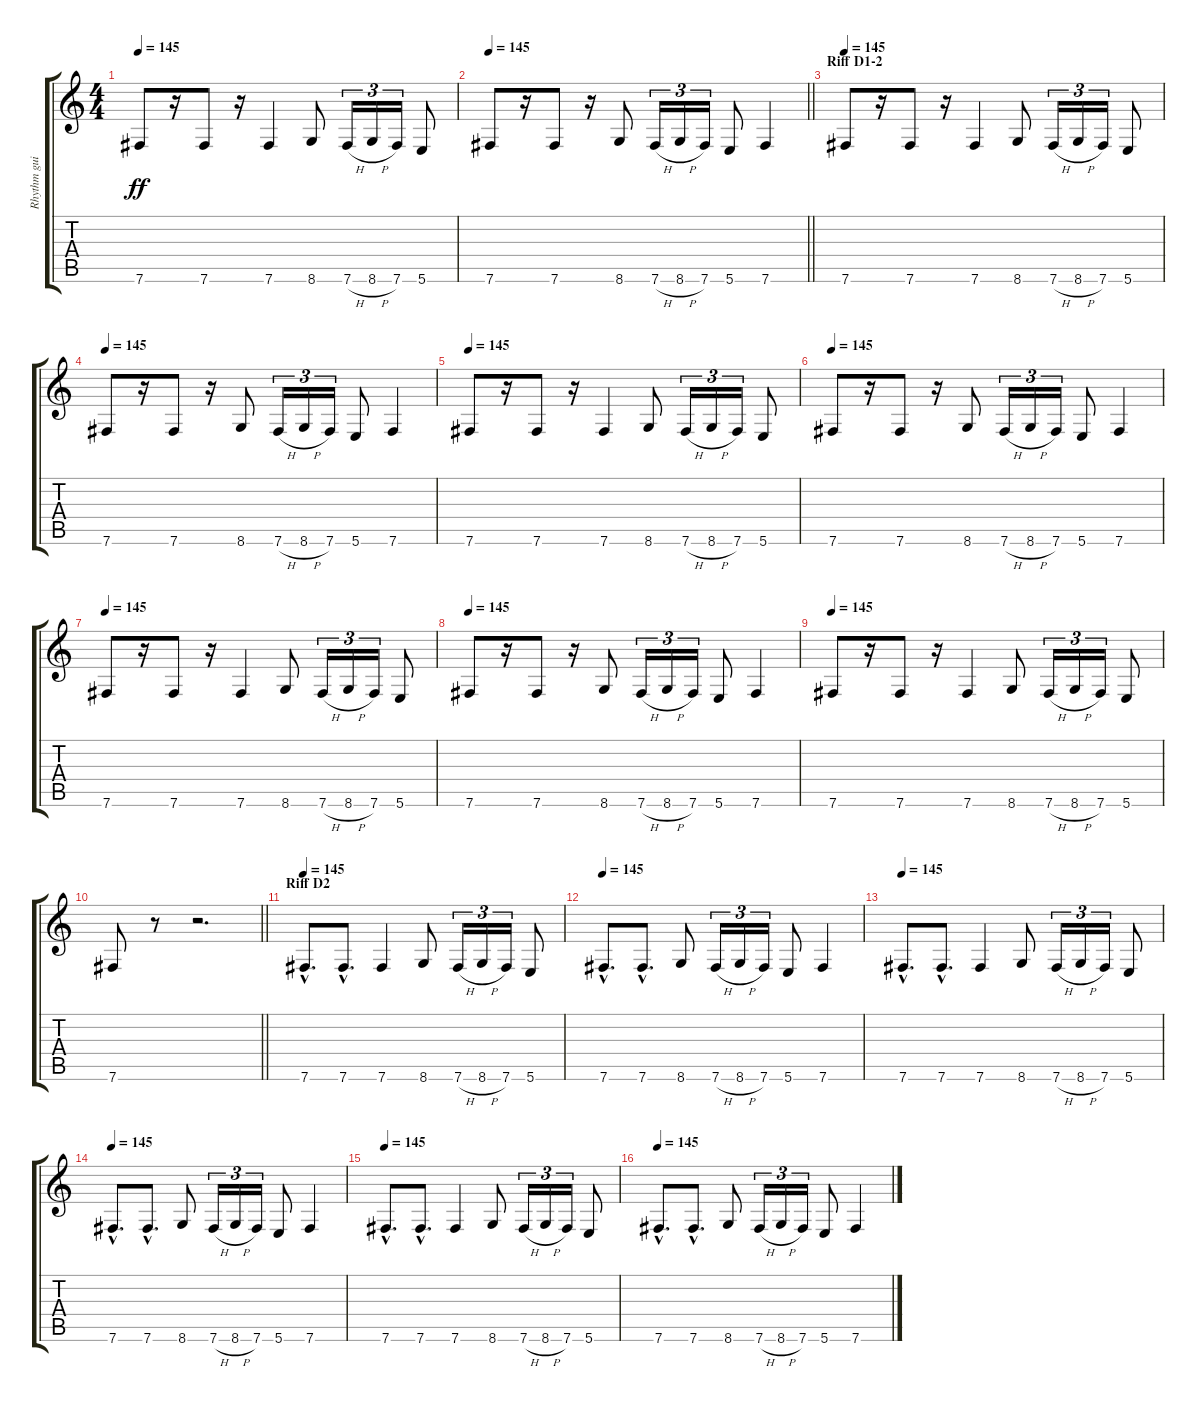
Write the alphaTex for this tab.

\track ("Rhythm guitar" "Rhythm gui") {instrument distortionguitar}
\staff {score tabs}
\tuning (Db4 Ab3 E3 B2 Gb2 B1) {hide}
\ts (4 4)
\tempo 145
\clef g2
\ks c
7.6.8{dy ff volume 16 balance 0} r.16 7.6.8 r.16 7.6.4 8.6.8 7.6{h}.16{tu (3 2)} 8.6{h}.16{tu (3 2)} 7.6.16{tu (3 2)} 5.6.8 |
\tempo 145
\barLineRight lightlight
7.6.8 r.16 7.6.8 r.16 8.6.8 7.6{h}.16{tu (3 2)} 8.6{h}.16{tu (3 2)} 7.6.16{tu (3 2)} 5.6.8 7.6.4 |
\section ("" "Riff D1-2")
\tempo 145
7.6.8{volume 16 balance 0} r.16 7.6.8 r.16 7.6.4 8.6.8 7.6{h}.16{tu (3 2)} 8.6{h}.16{tu (3 2)} 7.6.16{tu (3 2)} 5.6.8 |
\tempo 145
7.6.8 r.16 7.6.8 r.16 8.6.8 7.6{h}.16{tu (3 2)} 8.6{h}.16{tu (3 2)} 7.6.16{tu (3 2)} 5.6.8 7.6.4 |
\tempo 145
7.6.8{volume 16 balance 0} r.16 7.6.8 r.16 7.6.4 8.6.8 7.6{h}.16{tu (3 2)} 8.6{h}.16{tu (3 2)} 7.6.16{tu (3 2)} 5.6.8 |
\tempo 145
7.6.8 r.16 7.6.8 r.16 8.6.8 7.6{h}.16{tu (3 2)} 8.6{h}.16{tu (3 2)} 7.6.16{tu (3 2)} 5.6.8 7.6.4 |
\tempo 145
7.6.8{volume 16 balance 0} r.16 7.6.8 r.16 7.6.4 8.6.8 7.6{h}.16{tu (3 2)} 8.6{h}.16{tu (3 2)} 7.6.16{tu (3 2)} 5.6.8 |
\tempo 145
7.6.8 r.16 7.6.8 r.16 8.6.8 7.6{h}.16{tu (3 2)} 8.6{h}.16{tu (3 2)} 7.6.16{tu (3 2)} 5.6.8 7.6.4 |
\tempo 145
7.6.8{volume 16 balance 0} r.16 7.6.8 r.16 7.6.4 8.6.8 7.6{h}.16{tu (3 2)} 8.6{h}.16{tu (3 2)} 7.6.16{tu (3 2)} 5.6.8 |
\barLineRight lightlight
7.6.8 r.8 r.2{d} |
\section ("" "Riff D2")
\tempo 145
7.6{hac}.8{d balance 0} 7.6{hac}.8{d} 7.6.4 8.6.8 7.6{h}.16{tu (3 2)} 8.6{h}.16{tu (3 2)} 7.6.16{tu (3 2)} 5.6.8 |
\tempo 145
7.6{hac}.8{d} 7.6{hac}.8{d} 8.6.8 7.6{h}.16{tu (3 2)} 8.6{h}.16{tu (3 2)} 7.6.16{tu (3 2)} 5.6.8 7.6.4 |
\tempo 145
7.6{hac}.8{d balance 0} 7.6{hac}.8{d} 7.6.4 8.6.8 7.6{h}.16{tu (3 2)} 8.6{h}.16{tu (3 2)} 7.6.16{tu (3 2)} 5.6.8 |
\tempo 145
7.6{hac}.8{d} 7.6{hac}.8{d} 8.6.8 7.6{h}.16{tu (3 2)} 8.6{h}.16{tu (3 2)} 7.6.16{tu (3 2)} 5.6.8 7.6.4 |
\tempo 145
7.6{hac}.8{d balance 0} 7.6{hac}.8{d} 7.6.4 8.6.8 7.6{h}.16{tu (3 2)} 8.6{h}.16{tu (3 2)} 7.6.16{tu (3 2)} 5.6.8 |
\tempo 145
7.6{hac}.8{d} 7.6{hac}.8{d} 8.6.8 7.6{h}.16{tu (3 2)} 8.6{h}.16{tu (3 2)} 7.6.16{tu (3 2)} 5.6.8 7.6.4
